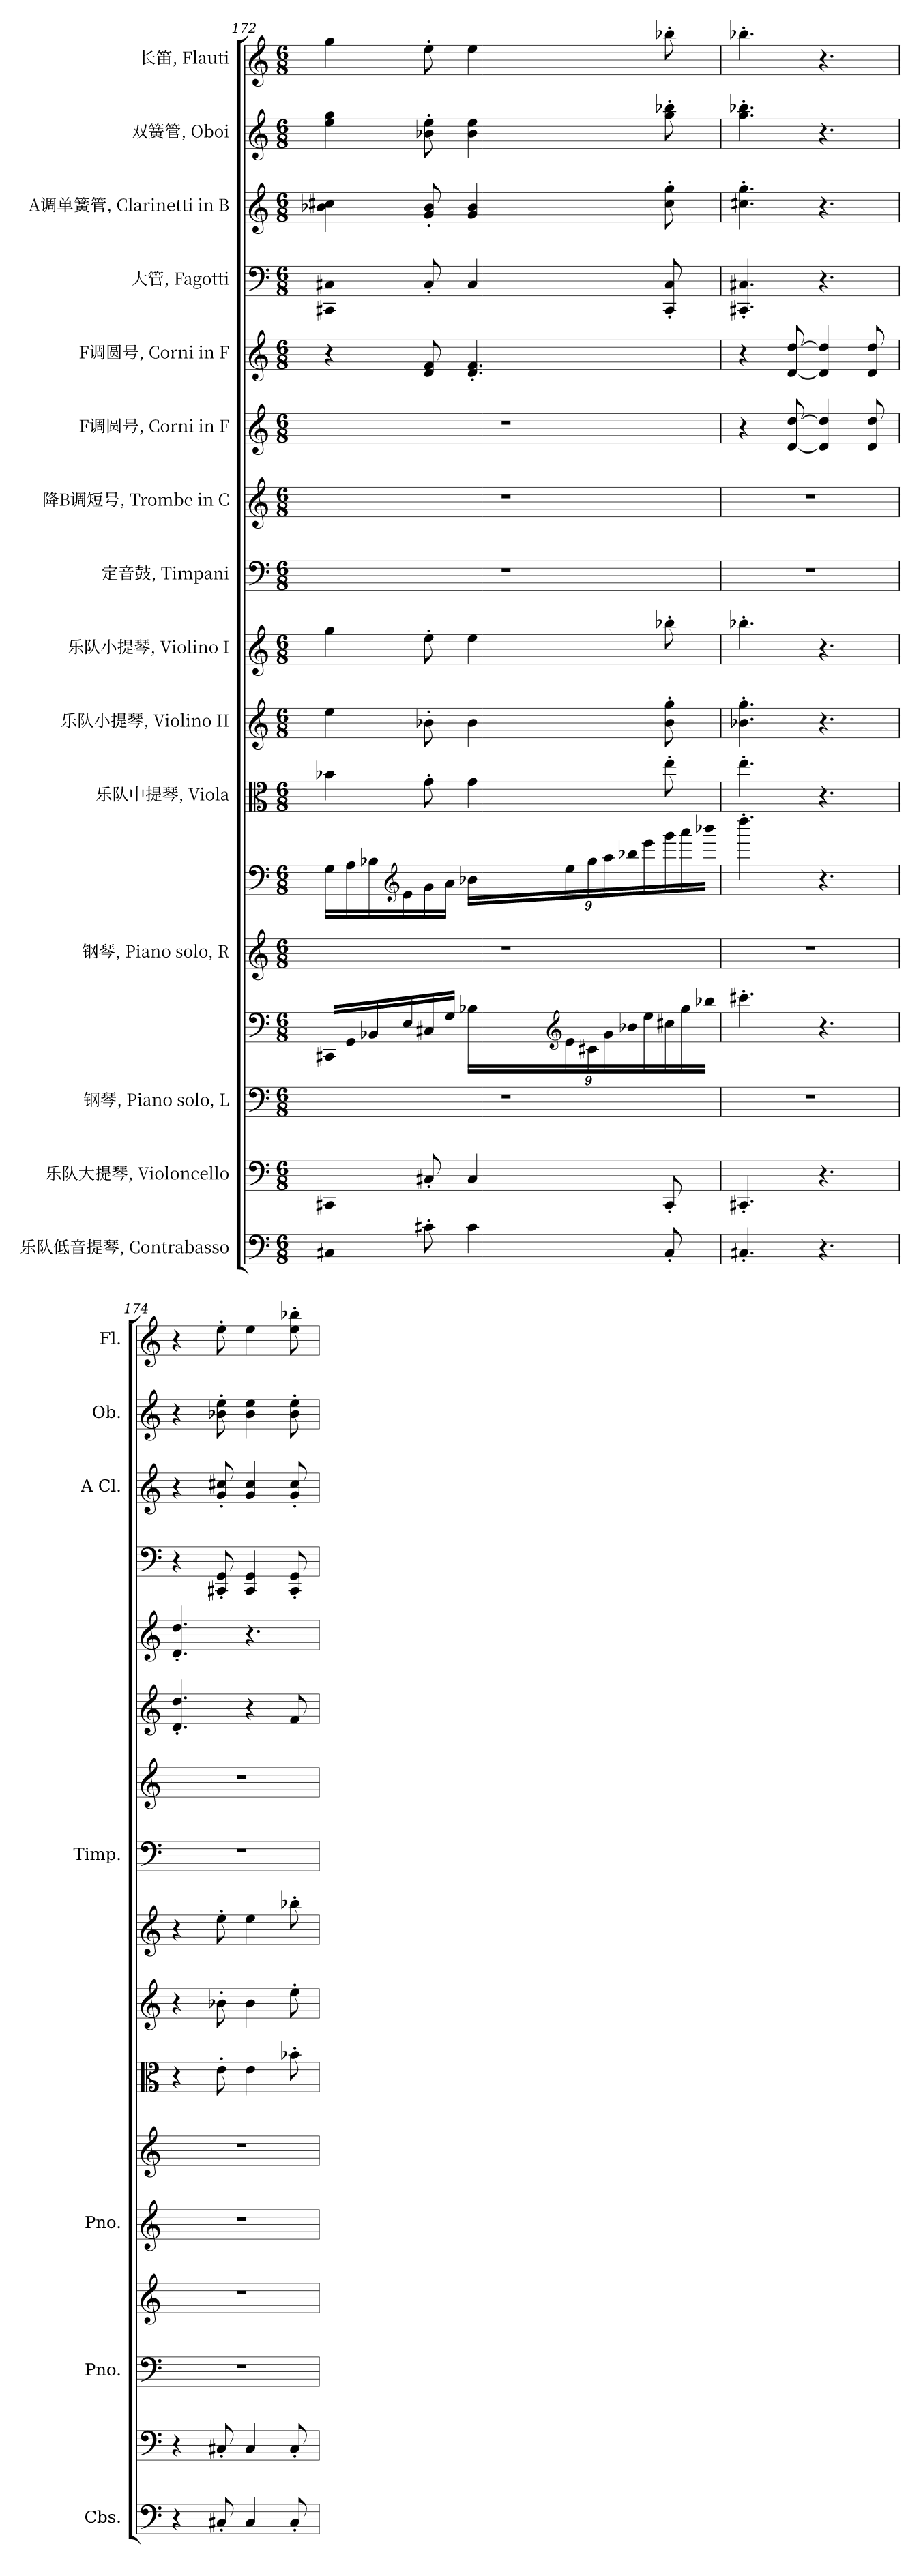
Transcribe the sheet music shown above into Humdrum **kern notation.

**kern	**kern	**kern	**kern	**kern	**kern	**kern	**kern	**kern	**kern	**kern	**kern	**kern	**kern	**kern	**kern	**kern
*part15	*part14	*part13	*part13	*part12	*part12	*part11	*part10	*part9	*part8	*part7	*part6	*part5	*part4	*part3	*part2	*part1
*staff17	*staff16	*staff15	*staff14	*staff13	*staff12	*staff11	*staff10	*staff9	*staff8	*staff7	*staff6	*staff5	*staff4	*staff3	*staff2	*staff1
*I"乐队低音提琴, Contrabasso	*I"乐队大提琴, Violoncello	*I"钢琴, Piano solo, L	*	*I"钢琴, Piano solo, R	*	*I"乐队中提琴, Viola	*I"乐队小提琴, Violino II	*I"乐队小提琴, Violino I	*I"定音鼓, Timpani	*I"降B调短号, Trombe in C	*I"F调圆号, Corni in F	*I"F调圆号, Corni in F	*I"大管, Fagotti	*I"A调单簧管, Clarinetti in B	*I"双簧管, Oboi	*I"长笛, Flauti
*I'Cbs.	*	*I'Pno.	*	*I'Pno.	*	*	*	*	*I'Timp.	*	*	*	*	*I'A Cl.	*I'Ob.	*I'Fl.
!!LO:PB:g=z
*clefF4	*clefF4	*clefF4	*clefF4	*clefG2	*clefF4	*clefC3	*clefG2	*clefG2	*clefF4	*clefG2	*clefG2	*clefG2	*clefF4	*clefG2	*clefG2	*clefG2
*ITrd7c12	*	*	*	*	*	*	*	*	*	*ITrd1c2	*ITrd4c7	*ITrd4c7	*	*ITrd2c3	*	*
*k[]	*k[]	*k[]	*k[]	*k[]	*k[]	*k[]	*k[]	*k[]	*k[]	*k[b-e-]	*k[b-]	*k[b-]	*k[]	*k[f#c#g#]	*k[]	*k[]
*M6/8	*M6/8	*M6/8	*M6/8	*M6/8	*M6/8	*M6/8	*M6/8	*M6/8	*M6/8	*M6/8	*M6/8	*M6/8	*M6/8	*M6/8	*M6/8	*M6/8
*MM142	*MM142	*MM142	*MM142	*MM142	*MM142	*MM142	*MM142	*MM142	*MM142	*MM142	*MM142	*MM142	*MM142	*MM142	*MM142	*MM142
=172	=172	=172	=172	=172	=172	=172	=172	=172	=172	=172	=172	=172	=172	=172	=172	=172
4CC#X/	4CC#X/	2.r	16CC#X/LL	2.r	16G\LL	4b-X\	4ee\	4gg\	2.r	2.r	2.r	4r	4CC#X/ 4C#X/	4gn\ 4a#X\	4ee\ 4gg\	4gg\
.	.	.	16GG/	.	16A\	.	.	.	.	.	.	.	.	.	.	.
.	.	.	16BB-X/	.	16B-X\	.	.	.	.	.	.	.	.	.	.	.
*	*	*	*	*	*clefG2	*	*	*	*	*	*	*	*	*	*	*
.	.	.	16E/	.	16e\	.	.	.	.	.	.	.	.	.	.	.
8C#X'\	8C#X'/	.	16C#X/	.	16g\	8g'\	8b-X'\	8ee'\	.	.	.	8G/ 8B-/	8C#'/	8e/' 8g/'	8b-X\' 8ee\'	8ee'\
.	.	.	16G/JJ	.	16a\JJ	.	.	.	.	.	.	.	.	.	.	.
*	*	*	*Xbrackettup	*	*Xbrackettup	*	*	*	*	*	*	*	*	*	*	*
*	*	*	*	*	*	*	*	*	*	*	*	*	*	*	*	*MM136
4C#\	4C#/	.	24B-X\LL	.	24b-X\LL	4g\	4b-\	4ee\	.	.	.	4.G/' 4.B-/'	4C#/	4e/ 4g/	4b-\ 4ee\	4ee\
*	*	*	*clefG2	*	*	*	*	*	*	*	*	*	*	*	*	*
.	.	.	24e\	.	24ee\	.	.	.	.	.	.	.	.	.	.	.
.	.	.	24c#X\	.	24gg\	.	.	.	.	.	.	.	.	.	.	.
.	.	.	24g\	.	24aa\	.	.	.	.	.	.	.	.	.	.	.
.	.	.	24b-X\	.	24bb-X\	.	.	.	.	.	.	.	.	.	.	.
.	.	.	24ee\	.	24eee\	.	.	.	.	.	.	.	.	.	.	.
8CC#'/	8CC#'/	.	24cc#X\	.	24ggg\	8ee'\	8b-\' 8gg\'	8bb-X'\	.	.	.	.	8CC#/' 8C#/'	8a#\' 8ee\'	8gg\' 8bb-X\'	8bb-X'\
.	.	.	24gg\	.	24aaa\	.	.	.	.	.	.	.	.	.	.	.
.	.	.	24bb-X\JJ	.	24bbb-X\JJ	.	.	.	.	.	.	.	.	.	.	.
=173	=173	=173	=173	=173	=173	=173	=173	=173	=173	=173	=173	=173	=173	=173	=173	=173
*	*	*	*	*	*	*	*	*	*	*	*	*	*	*	*	*MM136
4.CC#X'/	4.CC#X'/	2.r	4.ccc#X'\	2.r	4.dddd'\	4.ee'\	4.b-X\' 4.gg\'	4.bb-X'\	2.r	2.r	4r	4r	4.CC#X/' 4.C#X/'	4.a#X\' 4.ee\'	4.gg\' 4.bb-X\'	4.bb-X'\
.	.	.	.	.	.	.	.	.	.	.	[8G/ [8g/	[8G/ [8g/	.	.	.	.
*	*	*	*	*	*	*	*	*	*	*	*	*	*	*	*	*MM146
4.r	4.r	.	4.r	.	4.r	4.r	4.r	4.r	.	.	4G/] 4g/]	4G/] 4g/]	4.r	4.r	4.r	4.r
.	.	.	.	.	.	.	.	.	.	.	8G/ 8g/	8G/ 8g/	.	.	.	.
=174	=174	=174	=174	=174	=174	=174	=174	=174	=174	=174	=174	=174	=174	=174	=174	=174
*	*	*	*	*	*	*	*	*	*	*	*	*	*	*	*	*MM142
4r	4r	2.r	2.r	2.r	2.r	4r	4r	4r	2.r	2.r	4.G/' 4.g/'	4.G/' 4.g/'	4r	4r	4r	4r
8CC#X'/	8C#X'/	.	.	.	.	8e'\	8b-X'\	8ee'\	.	.	.	.	8CC#X/' 8GG/'	8e/' 8a#X/'	8b-X\' 8ee\'	8ee'\
*	*	*	*	*	*	*	*	*	*	*	*	*	*	*	*	*MM146
4CC#/	4C#/	.	.	.	.	4e\	4b-\	4ee\	.	.	4r	4.r	4CC#/ 4GG/	4e/ 4a#/	4b-\ 4ee\	4ee\
8CC#'/	8C#'/	.	.	.	.	8b-X'\	8ee'\	8bb-X'\	.	.	8B-/	.	8CC#/' 8GG/'	8e/' 8a#/'	8b-\' 8ee\'	8ee\' 8bb-X\'
=	=	=	=	=	=	=	=	=	=	=	=	=	=	=	=	=
*-	*-	*-	*-	*-	*-	*-	*-	*-	*-	*-	*-	*-	*-	*-	*-	*-
